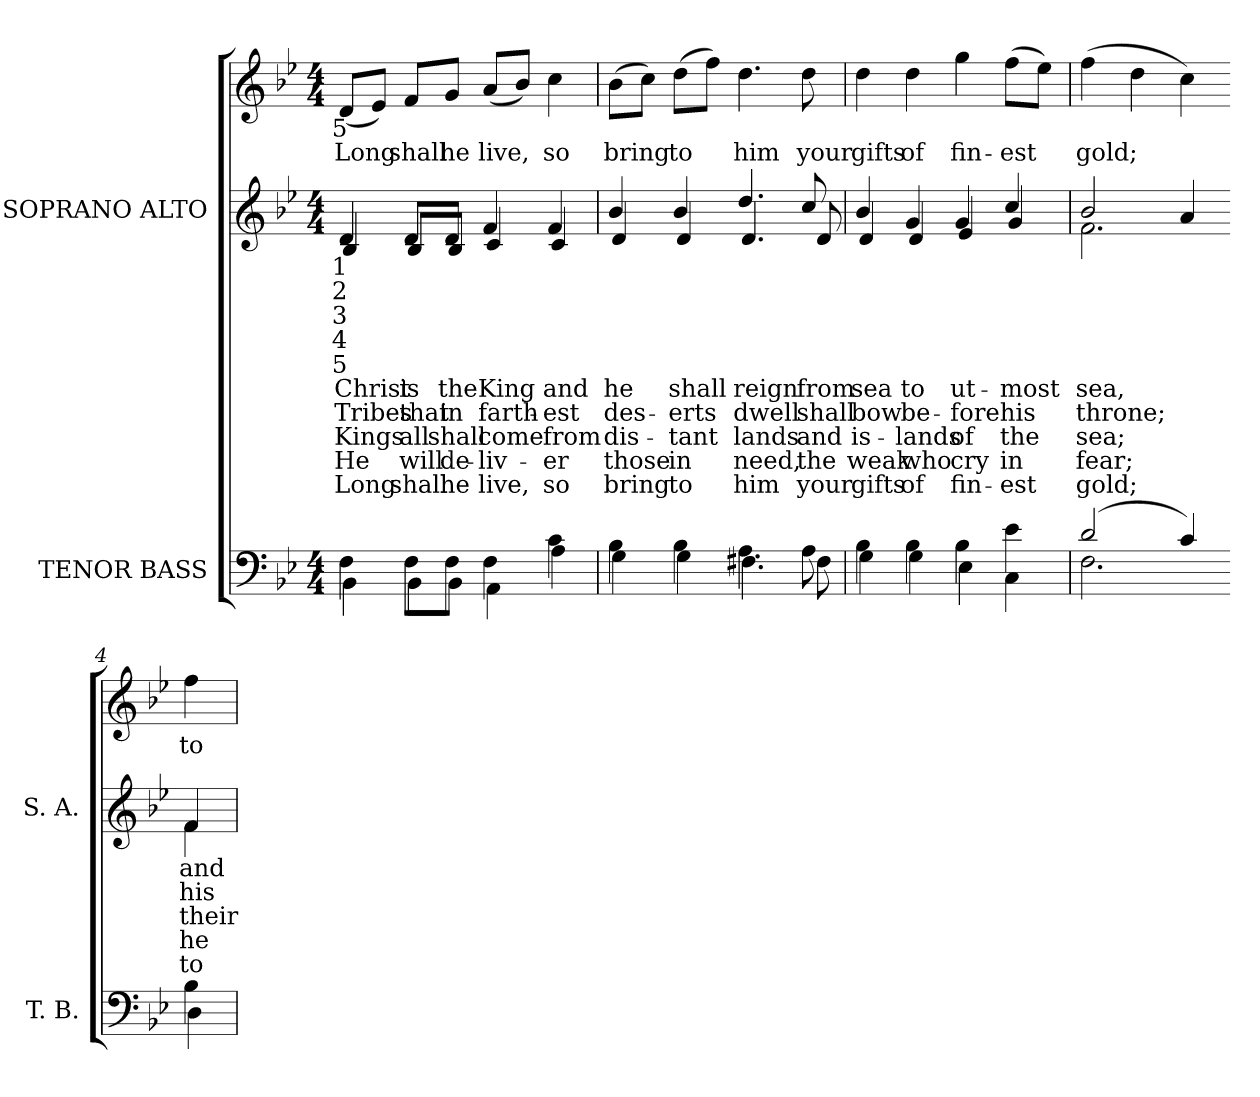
**kern	**kern	**text	**text	**text	**text	**text	**kern	**text
*part2	*part1	*part1	*part1	*part1	*part1	*part1	*part1	*part1
*staff3	*staff2	*staff2	*staff2	*staff2	*staff2	*staff2	*staff1	*staff1
*I"TENOR BASS	*I"SOPRANO ALTO	*	*	*	*	*	*	*
*I'T. B.	*I'S. A.	*	*	*	*	*	*	*
!!LO:PB:g=z
*clefF4	*clefG2	*	*	*	*	*	*clefG2	*
*k[b-e-]	*k[b-e-]	*	*	*	*	*	*k[b-e-]	*
*B-:	*B-:	*	*	*	*	*	*B-:	*
*M4/4	*M4/4	*	*	*	*	*	*M4/4	*
=	=	=	=	=	=	=	=	=
*^	*	*	*	*	*	*	*	*
!	!	!	!LO:LY:b:color=#000000	!LO:LY:b:color=#000000	!LO:LY:b:color=#000000	!LO:LY:b:color=#000000	!LO:LY:b:color=#000000	!	!
*	*	*^	*	*	*	*	*	*	*
!	!	!	!	!	!	!	!	!	!LO:TX:b:cj:t=5	!
!	!	!LO:TX:b:cj:t=1	!	!	!	!	!	!	!	!
!	!	!LO:TX:b:cj:t=2	!	!	!	!	!	!	!	!
!	!	!LO:TX:b:cj:t=3	!	!	!	!	!	!	!	!
!	!	!LO:TX:b:cj:t=4	!	!	!	!	!	!	!	!
!	!	!LO:TX:b:cj:t=5	!	!	!	!	!	!	!	!
!	!	!	!	!	!	!	!	!	!	!LO:LY:b:color=#000000
4Fi\	4BB-i\	4di/	4B-i/	Christ	Tribes	Kings	He	Long	(8di/L	Long
.	.	.	.	.	.	.	.	.	8e-i/J)	.
!	!	!	!	!LO:LY:b:color=#000000	!LO:LY:b:color=#000000	!LO:LY:b:color=#000000	!LO:LY:b:color=#000000	!LO:LY:b:color=#000000	!	!
!	!	!	!	!	!	!	!	!	!	!LO:LY:b:color=#000000
8Fi\L	8BB-i\L	8di/L	8B-i/L	is	that	all	will	shall	8fi/L	shall
!	!	!	!	!LO:LY:b:color=#000000	!LO:LY:b:color=#000000	!LO:LY:b:color=#000000	!LO:LY:b:color=#000000	!LO:LY:b:color=#000000	!	!
!	!	!	!	!	!	!	!	!	!	!LO:LY:b:color=#000000
8Fi\J	8BB-i\J	8di/J	8B-i/J	the	in	shall	de-	he	8gi/J	he
!	!	!	!	!LO:LY:b:color=#000000	!LO:LY:b:color=#000000	!LO:LY:b:color=#000000	!LO:LY:b:color=#000000	!LO:LY:b:color=#000000	!	!
!	!	!	!	!	!	!	!	!	!	!LO:LY:b:color=#000000
4Fi\	4AAi\	4fi/	4ci/	King	farth-	come	-liv-	live,	(8ai/L	live,
.	.	.	.	.	.	.	.	.	8b-i/J)	.
!	!	!	!	!LO:LY:b:color=#000000	!LO:LY:b:color=#000000	!LO:LY:b:color=#000000	!LO:LY:b:color=#000000	!LO:LY:b:color=#000000	!	!
!	!	!	!	!	!	!	!	!	!	!LO:LY:b:color=#000000
4ci\	4Ai\	4fi/	4ci/	and	-est	from	-er	so	4cci\	so
=1	=1	=1	=1	=1	=1	=1	=1	=1	=1	=1
!	!	!	!	!LO:LY:b:color=#000000	!LO:LY:b:color=#000000	!LO:LY:b:color=#000000	!LO:LY:b:color=#000000	!LO:LY:b:color=#000000	!	!
!	!	!	!	!	!	!	!	!	!	!LO:LY:b:color=#000000
4B-i\	4Gi\	4b-i/	4di/	he	des-	dis-	those	bring	(8b-i\L	bring
.	.	.	.	.	.	.	.	.	8cci\J)	.
!	!	!	!	!LO:LY:b:color=#000000	!LO:LY:b:color=#000000	!LO:LY:b:color=#000000	!LO:LY:b:color=#000000	!LO:LY:b:color=#000000	!	!
!	!	!	!	!	!	!	!	!	!	!LO:LY:b:color=#000000
4B-i\	4Gi\	4b-i/	4di/	shall	-erts	-tant	in	to	(8ddi\L	to
.	.	.	.	.	.	.	.	.	8ffi\J)	.
!	!	!	!	!LO:LY:b:color=#000000	!LO:LY:b:color=#000000	!LO:LY:b:color=#000000	!LO:LY:b:color=#000000	!LO:LY:b:color=#000000	!	!
!	!	!	!	!	!	!	!	!	!	!LO:LY:b:color=#000000
4.Ai\	4.F#Xi\	4.ddi/	4.di/	reign	dwell	lands	need,	him	4.ddi\	him
!	!	!	!	!LO:LY:b:color=#000000	!LO:LY:b:color=#000000	!LO:LY:b:color=#000000	!LO:LY:b:color=#000000	!LO:LY:b:color=#000000	!	!
!	!	!	!	!	!	!	!	!	!	!LO:LY:b:color=#000000
8Ai\	8F#i\	8cci/	8di/	from	shall	and	the	your	8ddi\	your
=2	=2	=2	=2	=2	=2	=2	=2	=2	=2	=2
!	!	!	!	!LO:LY:b:color=#000000	!LO:LY:b:color=#000000	!LO:LY:b:color=#000000	!LO:LY:b:color=#000000	!LO:LY:b:color=#000000	!	!
!	!	!	!	!	!	!	!	!	!	!LO:LY:b:color=#000000
4B-i\	4Gi\	4b-i/	4di/	sea	bow	is-	weak	gifts	4ddi\	gifts
!	!	!	!	!LO:LY:b:color=#000000	!LO:LY:b:color=#000000	!LO:LY:b:color=#000000	!LO:LY:b:color=#000000	!LO:LY:b:color=#000000	!	!
!	!	!	!	!	!	!	!	!	!	!LO:LY:b:color=#000000
4B-i\	4Gi\	4gi/	4di/	to	be-	-lands	who	of	4ddi\	of
!	!	!	!	!LO:LY:b:color=#000000	!LO:LY:b:color=#000000	!LO:LY:b:color=#000000	!LO:LY:b:color=#000000	!LO:LY:b:color=#000000	!	!
!	!	!	!	!	!	!	!	!	!	!LO:LY:b:color=#000000
4B-i\	4E-i\	4gi/	4e-i/	ut-	-fore	of	cry	fin-	4ggi\	fin-
!	!	!	!	!LO:LY:b:color=#000000	!LO:LY:b:color=#000000	!LO:LY:b:color=#000000	!LO:LY:b:color=#000000	!LO:LY:b:color=#000000	!	!
!	!	!	!	!	!	!	!	!	!	!LO:LY:b:color=#000000
4e-i\	4Ci\	4cci/	4gi/	-most	his	the	in	-est	(8ffi\L	-est
.	.	.	.	.	.	.	.	.	8ee-i\J)	.
=3	=3	=3	=3	=3	=3	=3	=3	=3	=3	=3
!	!	!	!	!LO:LY:b:color=#000000	!LO:LY:b:color=#000000	!LO:LY:b:color=#000000	!LO:LY:b:color=#000000	!LO:LY:b:color=#000000	!	!
!	!	!	!	!	!	!	!	!	!	!LO:LY:b:color=#000000
(2di/	2.Fi\	2b-i/	2.fi\	sea,	throne;	sea;	fear;	gold;	(4ffi\	gold;
.	.	.	.	.	.	.	.	.	4ddi\	.
4ci/)	.	4ai/	.	.	.	.	.	.	4cci\)	.
!!LO:LB:g=z
=4-	=4-	=4-	=4-	=4-	=4-	=4-	=4-	=4-	=4-	=4-
!	!	!	!	!LO:LY:b:color=#000000	!LO:LY:b:color=#000000	!LO:LY:b:color=#000000	!LO:LY:b:color=#000000	!LO:LY:b:color=#000000	!	!
!	!	!	!	!	!	!	!	!	!	!LO:LY:b:color=#000000
4B-i\	4Di\	4fi/	4fi\	and	his	their	he	to	4ffi\	to
*v	*v	*	*	*	*	*	*	*	*	*
*	*v	*v	*	*	*	*	*	*	*
=	=	=	=	=	=	=	=	=
*-	*-	*-	*-	*-	*-	*-	*-	*-
